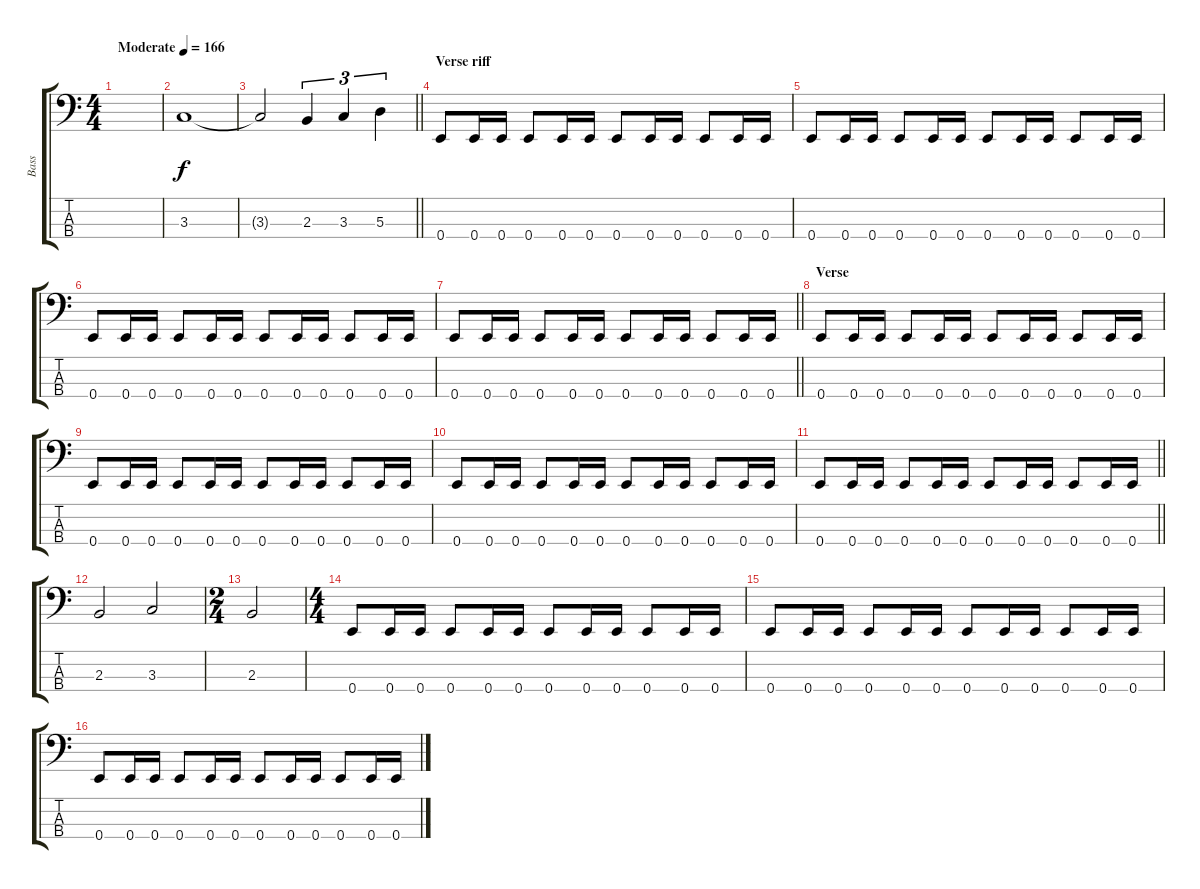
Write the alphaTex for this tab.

\track ("Bass" "Bass") {instrument electricbasspick}
\staff {score tabs}
\tuning (G2 D2 A1 E1) {hide}
\ts (4 4)
\tempo (166 "Moderate")
\clef f4
\ks c
|
3.3.1 |
\barLineRight lightlight
3.3{t}.2 2.3.4{tu (3 2)} 3.3.4{tu (3 2)} 5.3.4{tu (3 2)} |
\section ("" "Verse riff")
0.4.8 0.4.16 0.4.16 0.4.8 0.4.16 0.4.16 0.4.8 0.4.16 0.4.16 0.4.8 0.4.16 0.4.16 |
0.4.8 0.4.16 0.4.16 0.4.8 0.4.16 0.4.16 0.4.8 0.4.16 0.4.16 0.4.8 0.4.16 0.4.16 |
0.4.8 0.4.16 0.4.16 0.4.8 0.4.16 0.4.16 0.4.8 0.4.16 0.4.16 0.4.8 0.4.16 0.4.16 |
\barLineRight lightlight
0.4.8 0.4.16 0.4.16 0.4.8 0.4.16 0.4.16 0.4.8 0.4.16 0.4.16 0.4.8 0.4.16 0.4.16 |
\section ("" "Verse")
0.4.8 0.4.16 0.4.16 0.4.8 0.4.16 0.4.16 0.4.8 0.4.16 0.4.16 0.4.8 0.4.16 0.4.16 |
0.4.8 0.4.16 0.4.16 0.4.8 0.4.16 0.4.16 0.4.8 0.4.16 0.4.16 0.4.8 0.4.16 0.4.16 |
0.4.8 0.4.16 0.4.16 0.4.8 0.4.16 0.4.16 0.4.8 0.4.16 0.4.16 0.4.8 0.4.16 0.4.16 |
\barLineRight lightlight
0.4.8 0.4.16 0.4.16 0.4.8 0.4.16 0.4.16 0.4.8 0.4.16 0.4.16 0.4.8 0.4.16 0.4.16 |
2.3.2 3.3.2 |
\ts (2 4)
2.3.2 |
\ts (4 4)
0.4.8 0.4.16 0.4.16 0.4.8 0.4.16 0.4.16 0.4.8 0.4.16 0.4.16 0.4.8 0.4.16 0.4.16 |
0.4.8 0.4.16 0.4.16 0.4.8 0.4.16 0.4.16 0.4.8 0.4.16 0.4.16 0.4.8 0.4.16 0.4.16 |
0.4.8 0.4.16 0.4.16 0.4.8 0.4.16 0.4.16 0.4.8 0.4.16 0.4.16 0.4.8 0.4.16 0.4.16
